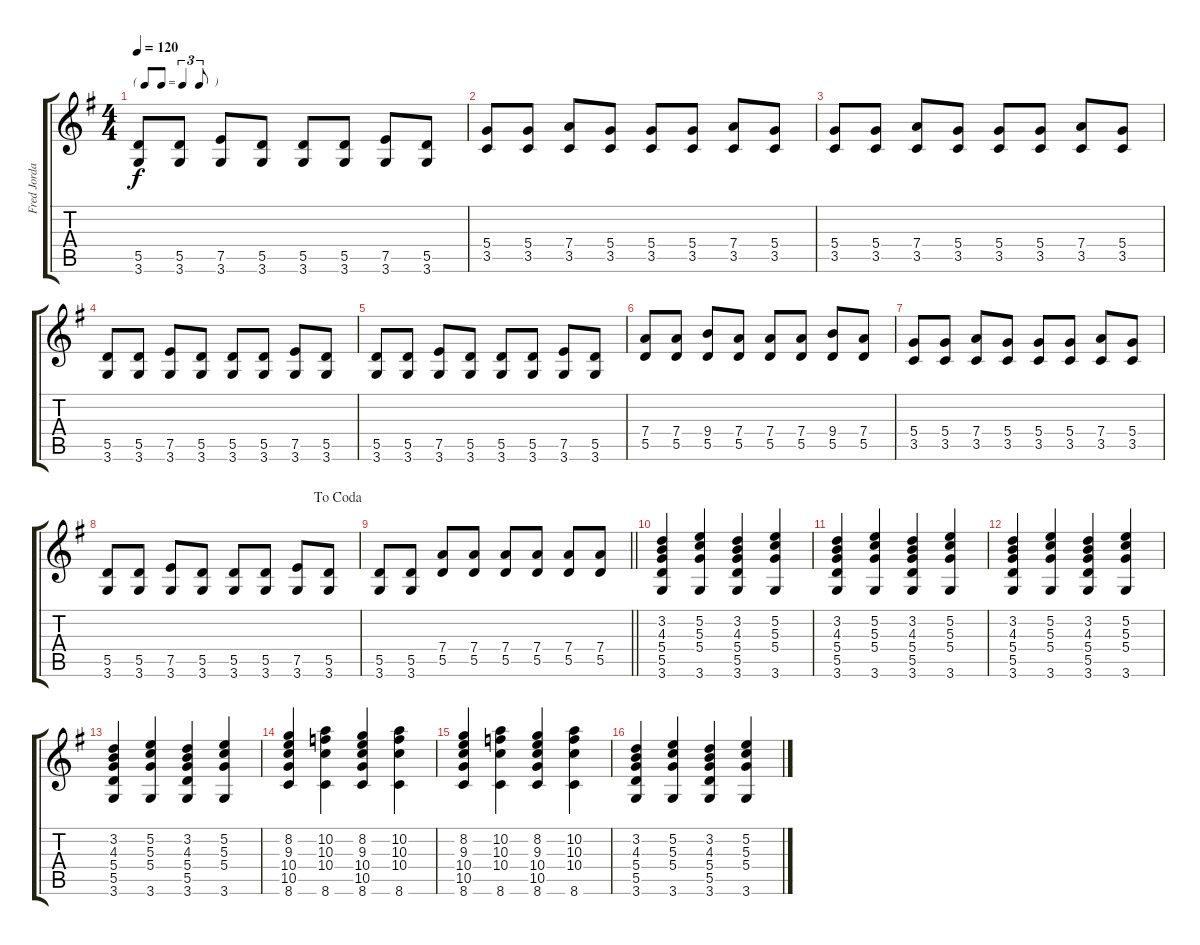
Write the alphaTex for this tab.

\track ("Fred Jordan - Electric Guitar " "Fred Jorda") {instrument electricguitarclean}
\staff {score tabs}
\tuning (E4 B3 G3 D3 A2 E2) {hide}
\ts (4 4)
\tf triplet8th
\tempo 120
\clef g2
\ks g
(5.5 3.6).8{dy f} (5.5 3.6).8 (7.5 3.6).8 (5.5 3.6).8 (5.5 3.6).8 (5.5 3.6).8 (7.5 3.6).8 (5.5 3.6).8 |
(5.4 3.5).8 (5.4 3.5).8 (7.4 3.5).8 (5.4 3.5).8 (5.4 3.5).8 (5.4 3.5).8 (7.4 3.5).8 (5.4 3.5).8 |
(5.4 3.5).8 (5.4 3.5).8 (7.4 3.5).8 (5.4 3.5).8 (5.4 3.5).8 (5.4 3.5).8 (7.4 3.5).8 (5.4 3.5).8 |
(5.5 3.6).8 (5.5 3.6).8 (7.5 3.6).8 (5.5 3.6).8 (5.5 3.6).8 (5.5 3.6).8 (7.5 3.6).8 (5.5 3.6).8 |
(5.5 3.6).8 (5.5 3.6).8 (7.5 3.6).8 (5.5 3.6).8 (5.5 3.6).8 (5.5 3.6).8 (7.5 3.6).8 (5.5 3.6).8 |
(7.4 5.5).8 (7.4 5.5).8 (9.4 5.5).8 (7.4 5.5).8 (7.4 5.5).8 (7.4 5.5).8 (9.4 5.5).8 (7.4 5.5).8 |
(5.4 3.5).8 (5.4 3.5).8 (7.4 3.5).8 (5.4 3.5).8 (5.4 3.5).8 (5.4 3.5).8 (7.4 3.5).8 (5.4 3.5).8 |
\jump dacoda
(5.5 3.6).8 (5.5 3.6).8 (7.5 3.6).8 (5.5 3.6).8 (5.5 3.6).8 (5.5 3.6).8 (7.5 3.6).8 (5.5 3.6).8 |
\barLineRight lightlight
(5.5 3.6).8 (5.5 3.6).8 (7.4 5.5).8 (7.4 5.5).8 (7.4 5.5).8 (7.4 5.5).8 (7.4 5.5).8 (7.4 5.5).8 |
\section ("" " ")
(3.2 4.3 5.4 5.5 3.6).4 (5.2 5.3 5.4 3.6).4 (3.2 4.3 5.4 5.5 3.6).4 (5.2 5.3 5.4 3.6).4 |
(3.2 4.3 5.4 5.5 3.6).4 (5.2 5.3 5.4 3.6).4 (3.2 4.3 5.4 5.5 3.6).4 (5.2 5.3 5.4 3.6).4 |
(3.2 4.3 5.4 5.5 3.6).4 (5.2 5.3 5.4 3.6).4 (3.2 4.3 5.4 5.5 3.6).4 (5.2 5.3 5.4 3.6).4 |
(3.2 4.3 5.4 5.5 3.6).4 (5.2 5.3 5.4 3.6).4 (3.2 4.3 5.4 5.5 3.6).4 (5.2 5.3 5.4 3.6).4 |
(8.2 9.3 10.4 10.5 8.6).4 (10.2 10.3 10.4 8.6).4 (8.2 9.3 10.4 10.5 8.6).4 (10.2 10.3 10.4 8.6).4 |
(8.2 9.3 10.4 10.5 8.6).4 (10.2 10.3 10.4 8.6).4 (8.2 9.3 10.4 10.5 8.6).4 (10.2 10.3 10.4 8.6).4 |
(3.2 4.3 5.4 5.5 3.6).4 (5.2 5.3 5.4 3.6).4 (3.2 4.3 5.4 5.5 3.6).4 (5.2 5.3 5.4 3.6).4
